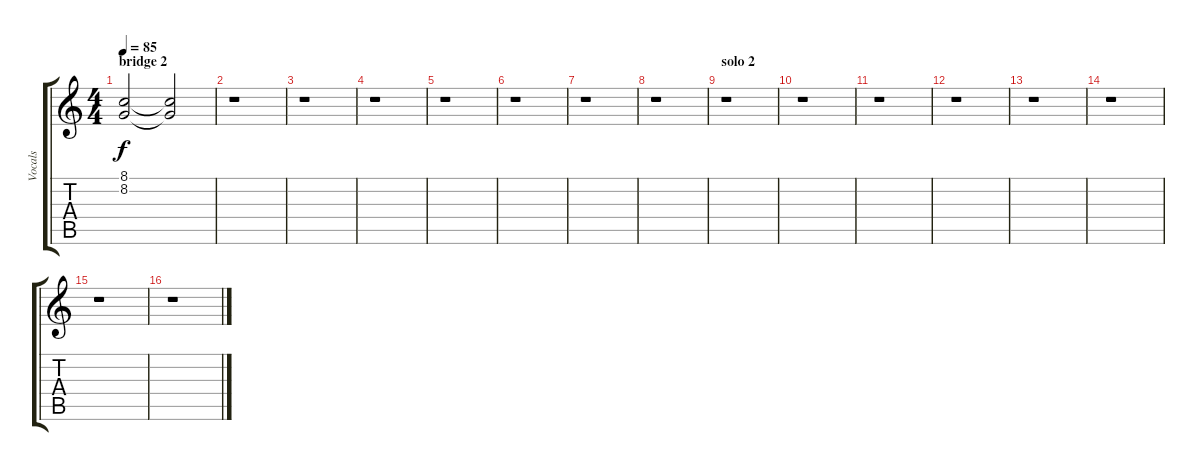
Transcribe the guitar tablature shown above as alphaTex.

\track ("Vocals" "Vocals") {instrument lead2sawtooth}
\staff {score tabs}
\tuning (E4 B3 G3 D3 A2 E2) {hide}
\ts (4 4)
\section ("" "bridge 2")
\tempo 85
\clef g2
\ks c
(8.1{t} 8.2{t}).2{dy f volume 12} (8.1{t} 8.2{t}).2{volume 0} |
r.1 |
r.1 |
r.1 |
r.1 |
r.1 |
r.1 |
r.1 |
\section ("" "solo 2")
r.1 |
r.1 |
r.1 |
r.1 |
r.1 |
r.1 |
r.1 |
r.1
